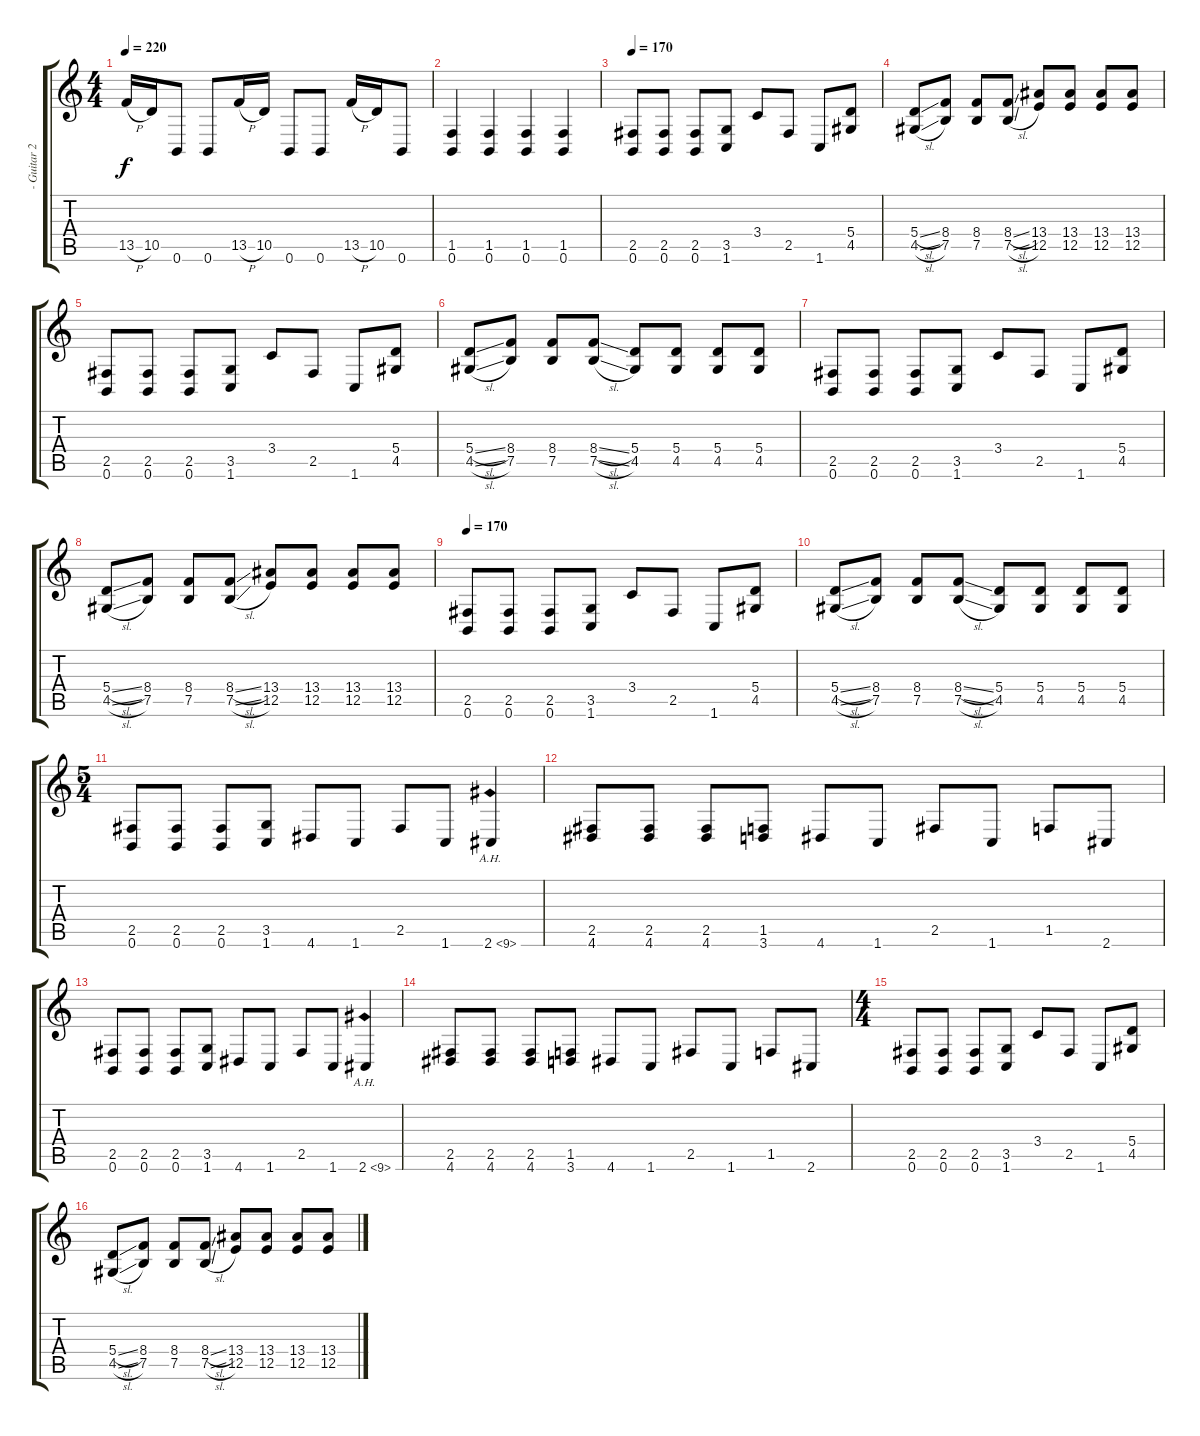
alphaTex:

\track ("- Guitar 2 -" "- Guitar 2") {instrument distortionguitar}
\staff {score tabs}
\tuning (B3 Gb3 D3 A2 E2 B1) {hide}
\ts (4 4)
\tempo 220
\clef g2
\ks c
13.5{h}.16{dy f} 10.5.16 0.6.8 0.6.8 13.5{h}.16 10.5.16 0.6.8 0.6.8 13.5{h}.16 10.5.16 0.6.8 |
(1.5 0.6).4 (1.5 0.6).4 (1.5 0.6).4 (1.5 0.6).4 |
\tempo 170
(2.5 0.6).8 (2.5 0.6).8 (2.5 0.6).8 (3.5 1.6).8 3.4.8 2.5.8 1.6.8 (5.4 4.5).8 |
(5.4{sl} 4.5{sl}).8 (8.4 7.5).8 (8.4 7.5).8 (8.4{sl} 7.5{sl}).8 (13.4 12.5).8 (13.4 12.5).8 (13.4 12.5).8 (13.4 12.5).8 |
(2.5 0.6).8 (2.5 0.6).8 (2.5 0.6).8 (3.5 1.6).8 3.4.8 2.5.8 1.6.8 (5.4 4.5).8 |
(5.4{sl} 4.5{sl}).8 (8.4 7.5).8 (8.4 7.5).8 (8.4{sl} 7.5{sl}).8 (5.4 4.5).8 (5.4 4.5).8 (5.4 4.5).8 (5.4 4.5).8 |
(2.5 0.6).8 (2.5 0.6).8 (2.5 0.6).8 (3.5 1.6).8 3.4.8 2.5.8 1.6.8 (5.4 4.5).8 |
(5.4{sl} 4.5{sl}).8 (8.4 7.5).8 (8.4 7.5).8 (8.4{sl} 7.5{sl}).8 (13.4 12.5).8 (13.4 12.5).8 (13.4 12.5).8 (13.4 12.5).8 |
\tempo 170
(2.5 0.6).8 (2.5 0.6).8 (2.5 0.6).8 (3.5 1.6).8 3.4.8 2.5.8 1.6.8 (5.4 4.5).8 |
(5.4{sl} 4.5{sl}).8 (8.4 7.5).8 (8.4 7.5).8 (8.4{sl} 7.5{sl}).8 (5.4 4.5).8 (5.4 4.5).8 (5.4 4.5).8 (5.4 4.5).8 |
\ts (5 4)
(2.5 0.6).8 (2.5 0.6).8 (2.5 0.6).8 (3.5 1.6).8 4.6.8 1.6.8 2.5.8 1.6.8 2.6{ah 7}.4 |
(2.5 4.6).8 (2.5 4.6).8 (2.5 4.6).8 (1.5 3.6).8 4.6.8 1.6.8 2.5.8 1.6.8 1.5.8 2.6.8 |
(2.5 0.6).8 (2.5 0.6).8 (2.5 0.6).8 (3.5 1.6).8 4.6.8 1.6.8 2.5.8 1.6.8 2.6{ah 7}.4 |
(2.5 4.6).8 (2.5 4.6).8 (2.5 4.6).8 (1.5 3.6).8 4.6.8 1.6.8 2.5.8 1.6.8 1.5.8 2.6.8 |
\ts (4 4)
(2.5 0.6).8 (2.5 0.6).8 (2.5 0.6).8 (3.5 1.6).8 3.4.8 2.5.8 1.6.8 (5.4 4.5).8 |
(5.4{sl} 4.5{sl}).8 (8.4 7.5).8 (8.4 7.5).8 (8.4{sl} 7.5{sl}).8 (13.4 12.5).8 (13.4 12.5).8 (13.4 12.5).8 (13.4 12.5).8
